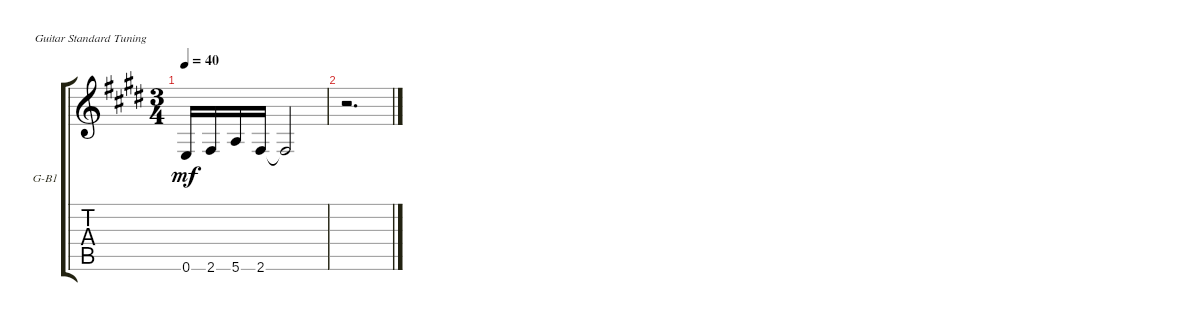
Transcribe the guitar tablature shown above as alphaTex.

\defaultSystemsLayout 4
\bracketExtendMode groupsimilarinstruments
\firstSystemTrackNameOrientation horizontal
\otherSystemsTrackNameOrientation horizontal
\track ("Guitar Base I" "G-B1") {multiBarRest instrument acousticguitarsteel}
\staff {score tabs}
\tuning (E4 B3 G3 D3 A2 E2)
\ts (3 4)
\tempo 40
\clef g2
\ks c#minor
0.6.16{dy mf} 2.6.16 5.6.16 2.6.16 2.6{t}.2 |
r.2{d}
